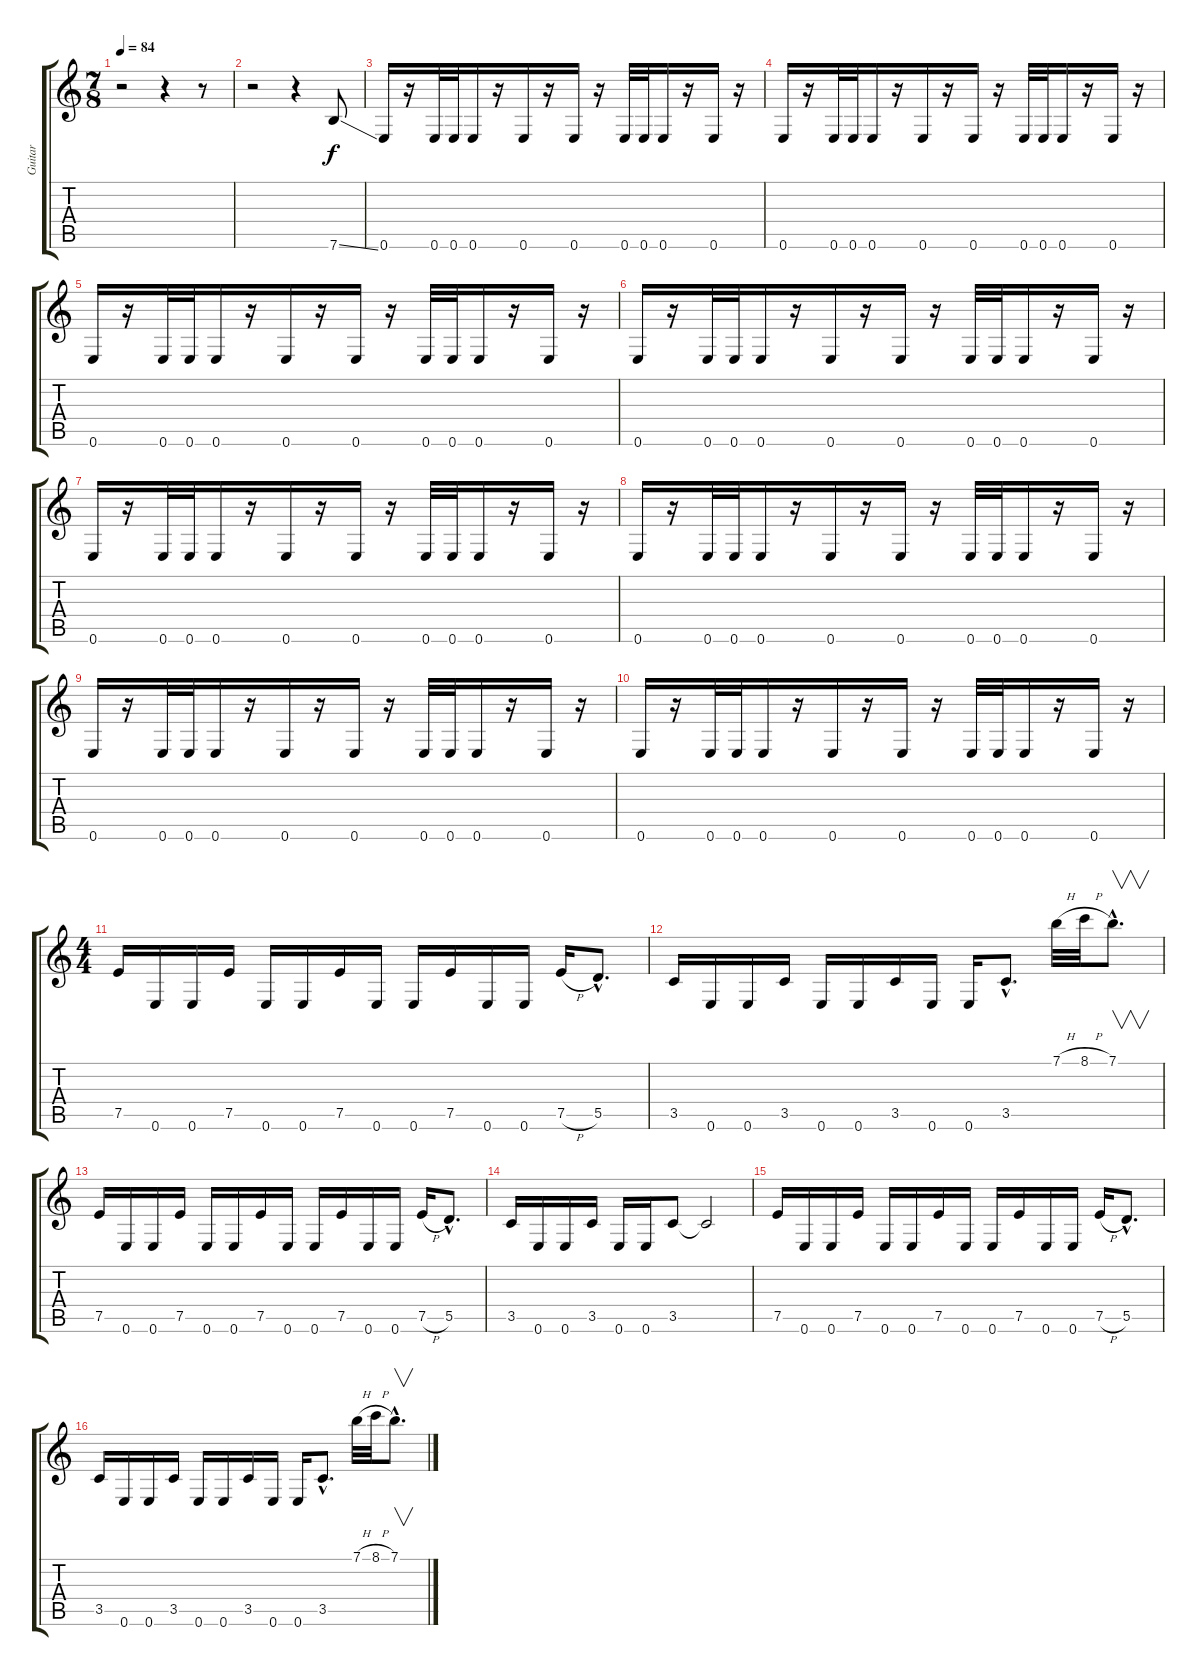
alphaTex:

\track ("Guitar" "Guitar") {instrument distortionguitar}
\staff {score tabs}
\tuning (E4 B3 G3 D3 A2 E2) {hide}
\ts (7 8)
\tempo 84
\clef g2
\ks c
r.2{dy f instrument distortionguitar} r.4 r.8 |
r.2 r.4 7.6{ss}.8 |
0.6.16 r.16 0.6.32 0.6.32 0.6.16 r.16 0.6.16 r.16 0.6.16 r.16 0.6.32 0.6.32 0.6.16 r.16 0.6.16 r.16 |
0.6.16 r.16 0.6.32 0.6.32 0.6.16 r.16 0.6.16 r.16 0.6.16 r.16 0.6.32 0.6.32 0.6.16 r.16 0.6.16 r.16 |
0.6.16 r.16 0.6.32 0.6.32 0.6.16 r.16 0.6.16 r.16 0.6.16 r.16 0.6.32 0.6.32 0.6.16 r.16 0.6.16 r.16 |
0.6.16 r.16 0.6.32 0.6.32 0.6.16 r.16 0.6.16 r.16 0.6.16 r.16 0.6.32 0.6.32 0.6.16 r.16 0.6.16 r.16 |
0.6.16 r.16 0.6.32 0.6.32 0.6.16 r.16 0.6.16 r.16 0.6.16 r.16 0.6.32 0.6.32 0.6.16 r.16 0.6.16 r.16 |
0.6.16 r.16 0.6.32 0.6.32 0.6.16 r.16 0.6.16 r.16 0.6.16 r.16 0.6.32 0.6.32 0.6.16 r.16 0.6.16 r.16 |
0.6.16 r.16 0.6.32 0.6.32 0.6.16 r.16 0.6.16 r.16 0.6.16 r.16 0.6.32 0.6.32 0.6.16 r.16 0.6.16 r.16 |
0.6.16 r.16 0.6.32 0.6.32 0.6.16 r.16 0.6.16 r.16 0.6.16 r.16 0.6.32 0.6.32 0.6.16 r.16 0.6.16 r.16 |
\ts (4 4)
7.5.16 0.6.16 0.6.16 7.5.16 0.6.16 0.6.16 7.5.16 0.6.16 0.6.16 7.5.16 0.6.16 0.6.16 7.5{h}.16 5.5{hac}.8{d} |
3.5.16 0.6.16 0.6.16 3.5.16 0.6.16 0.6.16 3.5.16 0.6.16 0.6.16 3.5{hac}.8{d} 7.1{h}.32 8.1{h}.32 7.1{hac}.8{v d} |
7.5.16 0.6.16 0.6.16 7.5.16 0.6.16 0.6.16 7.5.16 0.6.16 0.6.16 7.5.16 0.6.16 0.6.16 7.5{h}.16 5.5{hac}.8{d} |
3.5.16 0.6.16 0.6.16 3.5.16 0.6.16 0.6.16 3.5.8 3.5{t}.2 |
7.5.16 0.6.16 0.6.16 7.5.16 0.6.16 0.6.16 7.5.16 0.6.16 0.6.16 7.5.16 0.6.16 0.6.16 7.5{h}.16 5.5{hac}.8{d} |
3.5.16 0.6.16 0.6.16 3.5.16 0.6.16 0.6.16 3.5.16 0.6.16 0.6.16 3.5{hac}.8{d} 7.1{h}.32 8.1{h}.32 7.1{hac}.8{v d}
